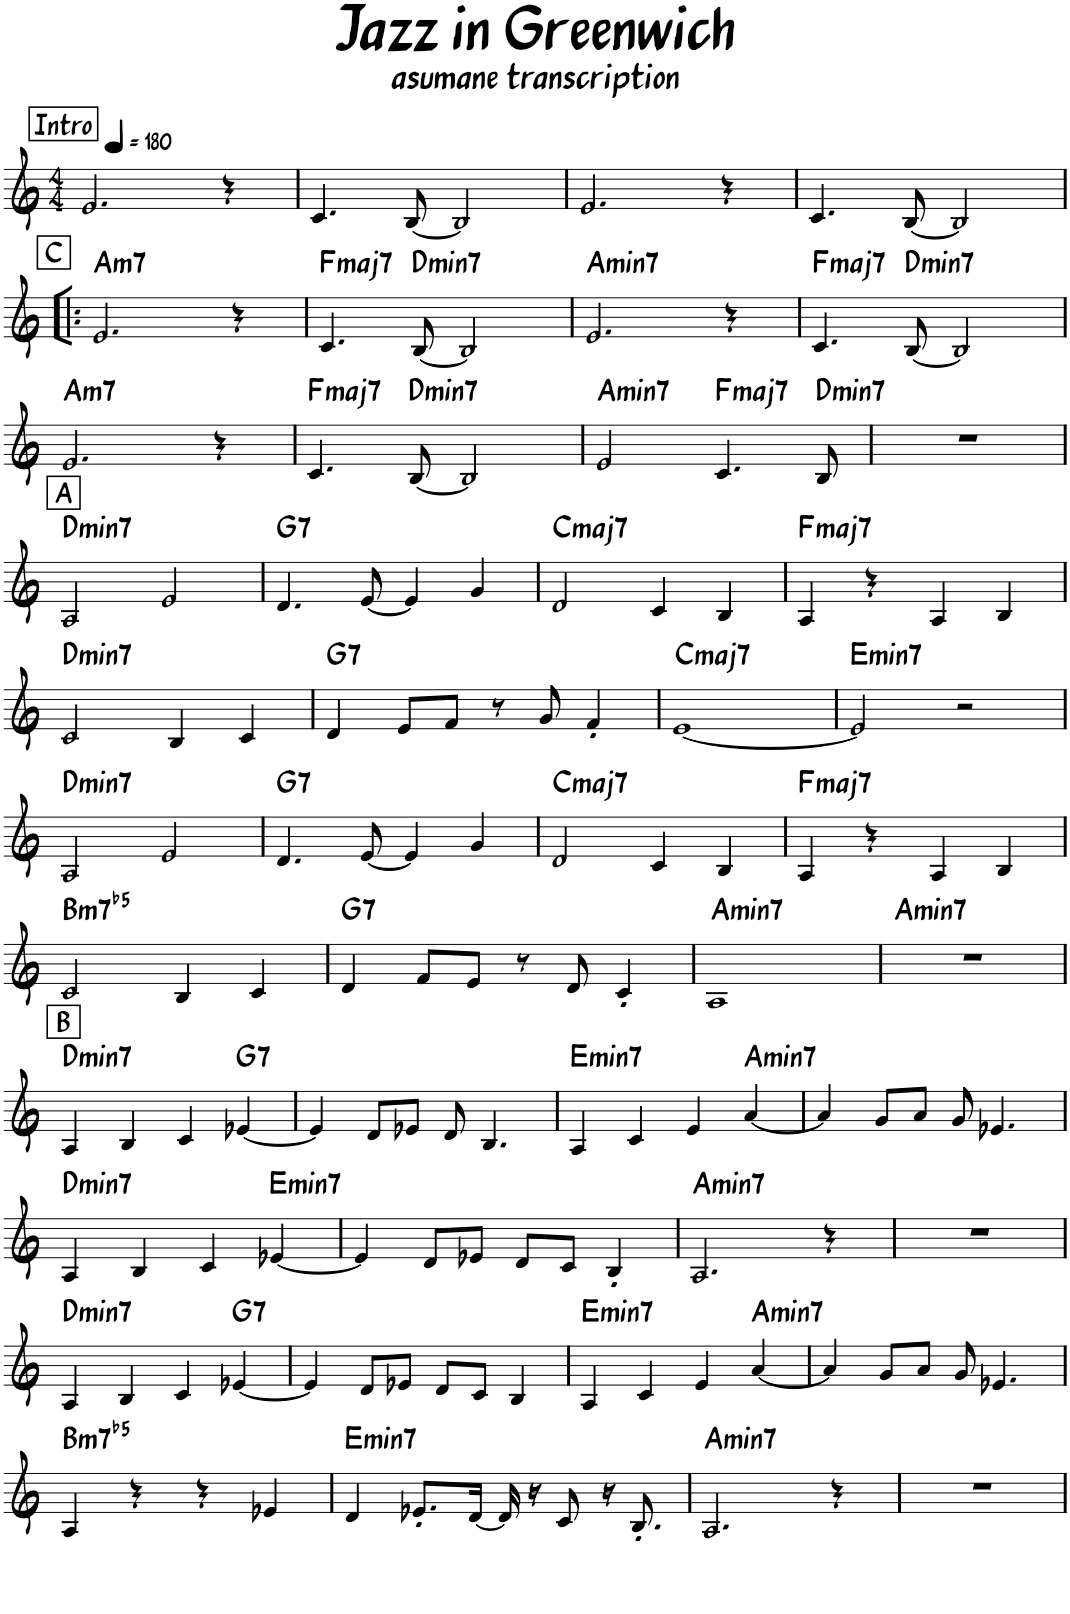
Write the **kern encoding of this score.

**kern	**kern	**harte	**kern	**harte	**kern	**harte
*part4	*part3	*part3	*part2	*part2	*part1	*part1
*staff4	*staff3	*	*staff2	*	*staff1	*
*I"Electric Bass	*I"Electric Bass	*	*I"Piano	*	*I"Bb Trumpet	*
*I'El. B.	*I'El. B.	*	*I'Pno.	*	*I'Bb Tpt.	*
*stria4	*stria5	*	*stria5	*	*	*
*	*clefF4	*	*clefG2	*	*clefG2	*
*Trd7c12	*Trd7c12	*	*	*	*Trd1c2	*
*k[b-e-]	*k[b-e-]	*	*k[b-e-]	*	*k[]	*
*M4/4	*M4/4	*	*M4/4	*	*M4/4	*
*MM180	*MM180	*	*MM180	*	*MM180	*
!!LO:REH:place=s1:a:B:rj:fs=14:t=Intro
=1	=1	=1	=1	=1	=1	=1
2.G	2.G	.	2.d	.	2.e/	.
4r	4r	.	4r	.	4r	.
=2	=2	=2	=2	=2	=2	=2
4.E-	4.E-	.	4.B-	.	4.c/	.
[8C	[8C	.	[8A	.	[8B/	.
2C]	2C]	.	2A]	.	2B/]	.
=3	=3	=3	=3	=3	=3	=3
1G	1G	.	2.d	.	2.e/	.
.	.	.	4r	.	4r	.
=4	=4	=4	=4	=4	=4	=4
4.E-	4.E-	.	4.B-	.	4.c/	.
[8C	[8C	.	[8A	.	[8B/	.
2C]	2C]	.	2A]	.	2B/]	.
!!LO:LB:g=z
!!LO:REH:place=s1:a:B:rj:fs=14:t=C
=5!|:	=5!|:	=5!|:	=5!|:	=5!|:	=5!|:	=5!|:
!	!	!LO:H:kt=m7	!	!LO:H:kt=m7	!	!LO:H:kt=m7
1G	1G	G:min7	2.d	G:min7	2.e/	A:min7
.	.	.	4r	.	4r	.
=6	=6	=6	=6	=6	=6	=6
!	!	!LO:H:kt=maj7	!	!LO:H:kt=maj7	!	!LO:H:kt=maj7
4.E-	4.E-	Eb:maj7	4.B-	Eb:maj7	4.c/	F:maj7
!	!	!LO:H:kt=min7	!	!LO:H:kt=min7	!	!LO:H:kt=min7
[8C	[8C	C:min7	[8A	C:min7	[8B/	D:min7
2C]	2C]	.	2A]	.	2B/]	.
=7	=7	=7	=7	=7	=7	=7
!	!	!LO:H:kt=min7	!	!LO:H:kt=min7	!	!LO:H:kt=min7
1G	1G	G:min7	2.d	G:min7	2.e/	A:min7
.	.	.	4r	.	4r	.
=8	=8	=8	=8	=8	=8	=8
!	!	!LO:H:kt=maj7	!	!LO:H:kt=maj7	!	!LO:H:kt=maj7
4.E-	4.E-	Eb:maj7	4.B-	Eb:maj7	4.c/	F:maj7
!	!	!LO:H:kt=min7	!	!LO:H:kt=min7	!	!LO:H:kt=min7
[8C	[8C	C:min7	[8A	C:min7	[8B/	D:min7
2C]	2C]	.	2A]	.	2B/]	.
!!LO:LB:g=z
=9	=9	=9	=9	=9	=9	=9
!	!	!LO:H:kt=m7	!	!LO:H:kt=m7	!	!LO:H:kt=m7
1G	1G	G:min7	2.d	G:min7	2.e/	A:min7
.	.	.	4r	.	4r	.
=10	=10	=10	=10	=10	=10	=10
!	!	!LO:H:kt=maj7	!	!LO:H:kt=maj7	!	!LO:H:kt=maj7
4.E-	4.E-	Eb:maj7	4.B-	Eb:maj7	4.c/	F:maj7
!	!	!LO:H:kt=min7	!	!LO:H:kt=min7	!	!LO:H:kt=min7
[8C	[8C	C:min7	[8A	C:min7	[8B/	D:min7
2C]	2C]	.	2A]	.	2B/]	.
=11	=11	=11	=11	=11	=11	=11
!	!	!LO:H:kt=min7	!	!LO:H:kt=min7	!	!LO:H:kt=min7
2G	2G	G:min7	2d	G:min7	2e/	A:min7
!	!	!LO:H:kt=maj7	!	!LO:H:kt=maj7	!	!LO:H:kt=maj7
4.E-	4.E-	Eb:maj7	4.B-	Eb:maj7	4.c/	F:maj7
!	!	!LO:H:kt=min7	!	!LO:H:kt=min7	!	!LO:H:kt=min7
8C	8C	C:min7	8A	C:min7	8B/	D:min7
=12	=12	=12	=12	=12	=12	=12
1r	1r	.	1r	.	1r	.
!!LO:LB:g=z
!!LO:REH:place=s1:a:B:rj:fs=14:t=A
=13	=13	=13	=13	=13	=13	=13
!	!	!LO:H:kt=min7	!	!LO:H:kt=min7	!	!LO:H:kt=min7
2C	2C	C:min7	2G	C:min7	2A/	D:min7
4D	4D	.	2d	.	2e/	.
4En	4En	.	.	.	.	.
=14	=14	=14	=14	=14	=14	=14
!	!	!LO:H:kt=7	!	!LO:H:kt=7	!	!LO:H:kt=7
2F	2F	F:7	4.c	F:7	4.d/	G:7
.	.	.	[8d	.	[8e/	.
2AA	2AA	.	4d]	.	4e/]	.
.	.	.	4f	.	4g/	.
=15	=15	=15	=15	=15	=15	=15
!	!	!LO:H:kt=maj7	!	!LO:H:kt=maj7	!	!LO:H:kt=maj7
2BB-	2BB-	Bb:maj7	2c	Bb:maj7	2d/	C:maj7
4D	4D	.	4B-	.	4c/	.
4r	4r	.	4A	.	4B/	.
=16	=16	=16	=16	=16	=16	=16
!	!	!LO:H:kt=maj7	!	!LO:H:kt=maj7	!	!LO:H:kt=maj7
2E-	2E-	Eb:maj7	4G	Eb:maj7	4A/	F:maj7
.	.	.	4r	.	4r	.
4BB-	4BB-	.	4G	.	4A/	.
4A	4A	.	4A	.	4B/	.
!!LO:LB:g=z
=17	=17	=17	=17	=17	=17	=17
!	!	!LO:H:kt=min7	!	!LO:H:kt=min7	!	!LO:H:kt=min7
2C	2C	C:min7	2B-	C:min7	2c/	D:min7
4D	4D	.	4A	.	4B/	.
4En	4En	.	4B-	.	4c/	.
=18	=18	=18	=18	=18	=18	=18
!	!	!LO:H:kt=7	!	!LO:H:kt=7	!	!LO:H:kt=7
2F	2F	F:7	4c	F:7	4d/	G:7
.	.	.	8d/L	.	8e/L	.
.	.	.	8e-/J	.	8f/J	.
2AA	2AA	.	8r	.	8r	.
.	.	.	8f	.	8g/	.
.	.	.	4e-'	.	4f'/	.
=19	=19	=19	=19	=19	=19	=19
!	!	!LO:H:kt=maj7	!	!LO:H:kt=maj7	!	!LO:H:kt=maj7
2BB-	2BB-	Bb:maj7	[1d	Bb:maj7	[1e	C:maj7
4C	4C	.	.	.	.	.
4D-X	4D-X	.	.	.	.	.
=20	=20	=20	=20	=20	=20	=20
!	!	!LO:H:kt=min7	!	!LO:H:kt=min7	!	!LO:H:kt=min7
4D	4D	D:min7	2d]	D:min7	2e/]	E:min7
4F	4F	.	.	.	.	.
4G	4G	.	2r	.	2r	.
4A	4A	.	.	.	.	.
!!LO:LB:g=z
=21	=21	=21	=21	=21	=21	=21
!	!	!LO:H:kt=min7	!	!LO:H:kt=min7	!	!LO:H:kt=min7
2C	2C	C:min7	2G	C:min7	2A/	D:min7
4D	4D	.	2d	.	2e/	.
4En	4En	.	.	.	.	.
=22	=22	=22	=22	=22	=22	=22
!	!	!LO:H:kt=7	!	!LO:H:kt=7	!	!LO:H:kt=7
2F	2F	F:7	4.c	F:7	4.d/	G:7
.	.	.	[8d	.	[8e/	.
2AA	2AA	.	4d]	.	4e/]	.
.	.	.	4f	.	4g/	.
=23	=23	=23	=23	=23	=23	=23
!	!	!LO:H:kt=maj7	!	!LO:H:kt=maj7	!	!LO:H:kt=maj7
2BB-	2BB-	Bb:maj7	2c	Bb:maj7	2d/	C:maj7
2D	2D	.	4B-	.	4c/	.
.	.	.	4A	.	4B/	.
=24	=24	=24	=24	=24	=24	=24
!	!	!LO:H:kt=maj7	!	!LO:H:kt=maj7	!	!LO:H:kt=maj7
2E-	2E-	Eb:maj7	4G	Eb:maj7	4A/	F:maj7
.	.	.	4r	.	4r	.
2GG	2GG	.	4G	.	4A/	.
.	.	.	4A	.	4B/	.
!!LO:LB:g=z
=25	=25	=25	=25	=25	=25	=25
!	!	!LO:H:kt=m7b5	!	!LO:H:kt=m7b5	!	!LO:H:kt=m7b5
2A	2A	A:hdim7	2B-	A:hdim7	2c/	B:hdim7
2AA	2AA	.	4A	.	4B/	.
.	.	.	4B-	.	4c/	.
=26	=26	=26	=26	=26	=26	=26
!	!	!LO:H:kt=7	!	!LO:H:kt=7	!	!LO:H:kt=7
2D	2D	F:7	4c	F:7	4d/	G:7
.	.	.	8e-/L	.	8f/L	.
.	.	.	8d/J	.	8e/J	.
2F	2F	.	8r	.	8r	.
.	.	.	8c	.	8d/	.
.	.	.	4B-'	.	4c'/	.
=27	=27	=27	=27	=27	=27	=27
!	!	!LO:H:kt=min7	!	!LO:H:kt=min7	!	!LO:H:kt=min7
2G	2G	G:min7	1G	G:min7	1A	A:min7
4A	4A	.	.	.	.	.
4G	4G	.	.	.	.	.
=28	=28	=28	=28	=28	=28	=28
!	!	!LO:H:kt=min7	!	!LO:H:kt=min7	!	!LO:H:kt=min7
4G	4G	G:min7	1r	G:min7	1r	A:min7
4GG	4GG	.	.	.	.	.
4AA	4AA	.	.	.	.	.
4BBn	4BBn	.	.	.	.	.
!!LO:LB:g=z
!!LO:REH:place=s1:a:B:rj:fs=14:t=B
=29	=29	=29	=29	=29	=29	=29
!	!	!LO:H:kt=min7	!	!LO:H:kt=min7	!	!LO:H:kt=min7
4C	4C	C:min7	4G	C:min7	4A/	D:min7
4D	4D	.	4A	.	4B/	.
4E-	4E-	.	4B-	.	4c/	.
!	!	!LO:H:kt=7	!	!LO:H:kt=7	!	!LO:H:kt=7
[4FF	[4FF	F:7	[4d-X	F:7	[4e-X/	G:7
=30	=30	=30	=30	=30	=30	=30
4FF]	4FF]	.	4d-]	.	4e-/]	.
4C	4C	.	8c/L	.	8d/L	.
.	.	.	8d-X/J	.	8e-X/J	.
4FF	4FF	.	8c	.	8d/	.
.	.	.	4.A	.	4.B/	.
4AA	4AA	.	.	.	.	.
=31	=31	=31	=31	=31	=31	=31
!	!	!LO:H:kt=min7	!	!LO:H:kt=min7	!	!LO:H:kt=min7
4GG	4GG	D:min7	4G	D:min7	4A/	E:min7
4C	4C	.	4B-	.	4c/	.
4D	4D	.	4d	.	4e/	.
!	!	!LO:H:kt=min7	!	!LO:H:kt=min7	!	!LO:H:kt=min7
[4GG	[4GG	G:min7	[4g	G:min7	[4a/	A:min7
=32	=32	=32	=32	=32	=32	=32
4GG]	4GG]	.	4g]	.	4a/]	.
4E-	4E-	.	8f/L	.	8g/L	.
.	.	.	8g/J	.	8a/J	.
4C	4C	.	8f	.	8g/	.
.	.	.	4.d-X	.	4.e-X/	.
4E-	4E-	.	.	.	.	.
!!LO:LB:g=z
=33	=33	=33	=33	=33	=33	=33
!	!	!LO:H:kt=min7	!	!LO:H:kt=min7	!	!LO:H:kt=min7
4C	4C	C:min7	4G	C:min7	4A/	D:min7
4G	4G	.	4A	.	4B/	.
4F	4F	.	4B-	.	4c/	.
!	!	!LO:H:kt=min7	!	!LO:H:kt=min7	!	!LO:H:kt=min7
[4D	[4D	D:min7	[4d-X	D:min7	[4e-X/	E:min7
=34	=34	=34	=34	=34	=34	=34
4D]	4D]	.	4d-]	.	4e-/]	.
4D	4D	.	8c/L	.	8d/L	.
.	.	.	8d-X/J	.	8e-X/J	.
4F	4F	.	8c/L	.	8d/L	.
.	.	.	8B-/J	.	8c/J	.
4D	4D	.	4A'	.	4B'/	.
=35	=35	=35	=35	=35	=35	=35
!	!	!LO:H:kt=min7	!	!LO:H:kt=min7	!	!LO:H:kt=min7
4D	4D	G:min7	2.G	G:min7	2.A/	A:min7
4G	4G	.	.	.	.	.
4A	4A	.	.	.	.	.
4G	4G	.	4r	.	4r	.
=36	=36	=36	=36	=36	=36	=36
4r	4r	.	1r	.	1r	.
4F	4F	.	.	.	.	.
4E-	4E-	.	.	.	.	.
4D	4D	.	.	.	.	.
!!LO:LB:g=z
=37	=37	=37	=37	=37	=37	=37
!	!	!LO:H:kt=min7	!	!LO:H:kt=min7	!	!LO:H:kt=min7
4C	4C	C:min7	4G	C:min7	4A/	D:min7
4D	4D	.	4A	.	4B/	.
4E-	4E-	.	4B-	.	4c/	.
!	!	!LO:H:kt=7	!	!LO:H:kt=7	!	!LO:H:kt=7
[4F	[4F	F:7	[4d-X	F:7	[4e-X/	G:7
=38	=38	=38	=38	=38	=38	=38
8F]	8F]	.	4d-]	.	4e-/]	.
8r	8r	.	.	.	.	.
4C	4C	.	8c/L	.	8d/L	.
.	.	.	8d-X/J	.	8e-X/J	.
2AA	2AA	.	8c/L	.	8d/L	.
.	.	.	8B-/J	.	8c/J	.
.	.	.	4A	.	4B/	.
=39	=39	=39	=39	=39	=39	=39
!	!	!LO:H:kt=min7	!	!LO:H:kt=min7	!	!LO:H:kt=min7
4BBn	4BBn	D:min7	4G	D:min7	4A/	E:min7
4C	4C	.	4B-	.	4c/	.
4D	4D	.	4d	.	4e/	.
!	!	!LO:H:kt=min7	!	!LO:H:kt=min7	!	!LO:H:kt=min7
4E-	4E-	G:min7	[4g	G:min7	[4a/	A:min7
=40	=40	=40	=40	=40	=40	=40
4r	4r	.	4g]	.	4a/]	.
4E-	4E-	.	8f/L	.	8g/L	.
.	.	.	8g/J	.	8a/J	.
4C	4C	.	8f	.	8g/	.
.	.	.	4.d-X	.	4.e-X/	.
4E-	4E-	.	.	.	.	.
!!LO:LB:g=z
=41	=41	=41	=41	=41	=41	=41
!	!	!LO:H:kt=m7b5	!	!LO:H:kt=m7b5	!	!LO:H:kt=m7b5
4AA	4AA	A:hdim7	4G	A:hdim7	4A/	B:hdim7
4A	4A	.	4r	.	4r	.
4AA	4AA	.	4r	.	4r	.
4C	4C	.	4d-X	.	4e-X/	.
=42	=42	=42	=42	=42	=42	=42
!	!	!LO:H:kt=min7	!	!LO:H:kt=min7	!	!LO:H:kt=min7
4D	4D	D:min7	4c	D:min7	4d/	E:min7
4E-	4E-	.	8.d-X'/L	.	8.e-X'/L	.
.	.	.	[16c/Jk	.	[16d/Jk	.
4A	4A	.	16c]	.	16d/]	.
.	.	.	16r	.	16r	.
.	.	.	8B-	.	8c/	.
4G	4G	.	16r	.	16r	.
.	.	.	8.A'	.	8.B'/	.
=43	=43	=43	=43	=43	=43	=43
!	!	!LO:H:kt=min7	!	!LO:H:kt=min7	!	!LO:H:kt=min7
4GG	4GG	G:min7	2.G	G:min7	2.A/	A:min7
4AA	4AA	.	.	.	.	.
4BBn	4BBn	.	.	.	.	.
4C	4C	.	4r	.	4r	.
=44	=44	=44	=44	=44	=44	=44
4D	4D	.	1r	.	1r	.
4E-	4E-	.	.	.	.	.
4G	4G	.	.	.	.	.
4A	4A	.	.	.	.	.
=	=	=	=	=	=	=
*-	*-	*-	*-	*-	*-	*-
